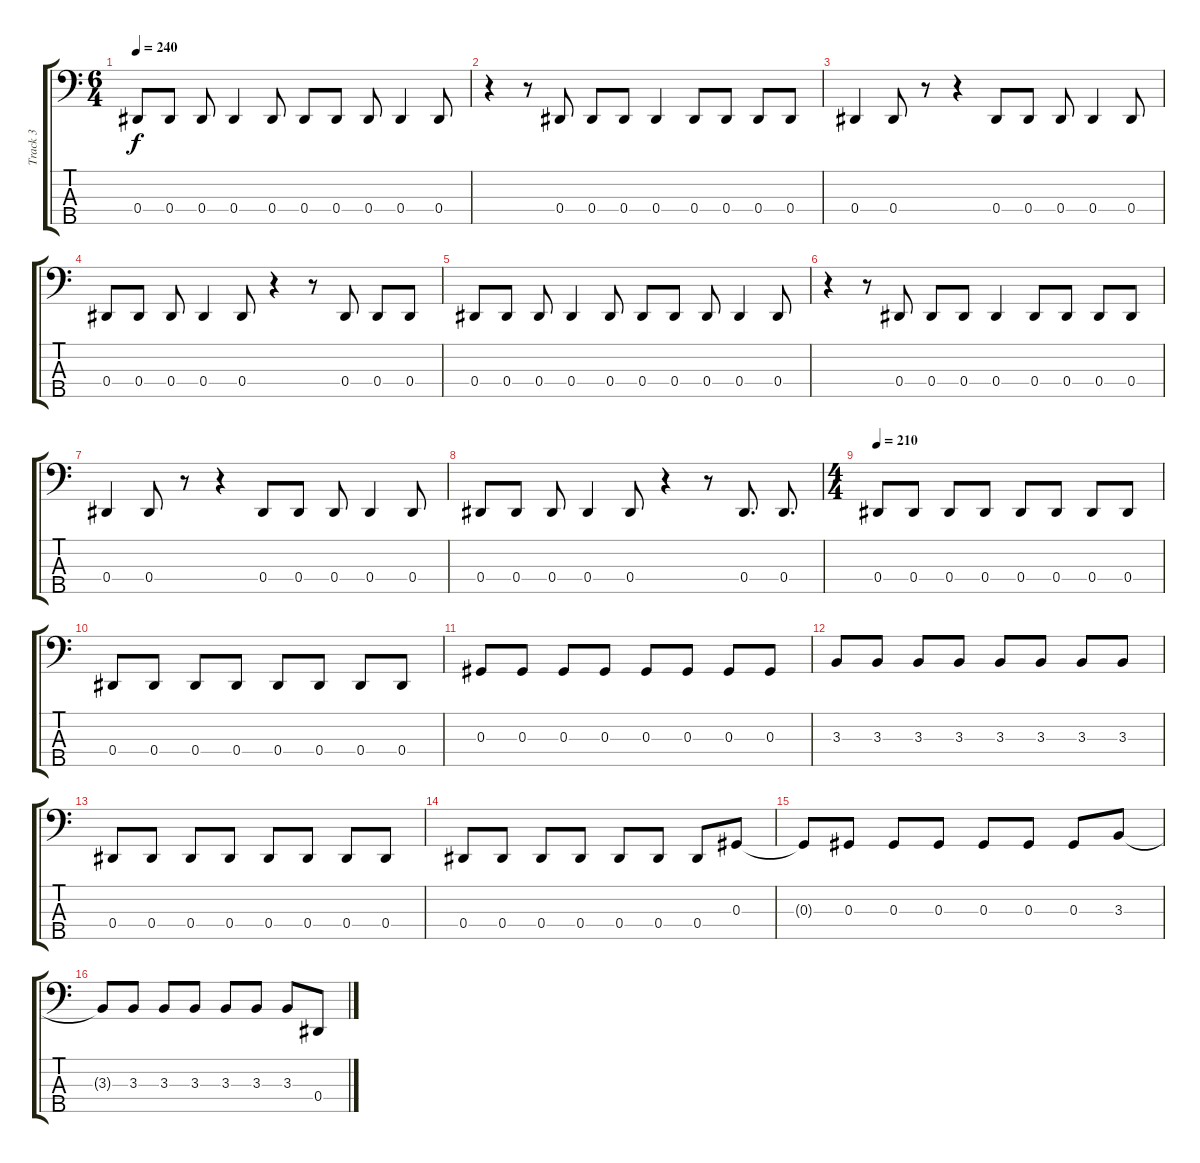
\track ("Track 3" "Track 3") {instrument electricbassfinger}
\staff {score tabs}
\tuning (Gb2 Db2 Ab1 Eb1 Bb0) {hide}
\ts (6 4)
\tempo 240
\clef f4
\ks c
0.4.8{dy f} 0.4.8 0.4.8 0.4.4 0.4.8 0.4.8 0.4.8 0.4.8 0.4.4 0.4.8 |
r.4 r.8 0.4.8 0.4.8 0.4.8 0.4.4 0.4.8 0.4.8 0.4.8 0.4.8 |
0.4.4 0.4.8 r.8 r.4 0.4.8 0.4.8 0.4.8 0.4.4 0.4.8 |
0.4.8 0.4.8 0.4.8 0.4.4 0.4.8 r.4 r.8 0.4.8 0.4.8 0.4.8 |
0.4.8 0.4.8 0.4.8 0.4.4 0.4.8 0.4.8 0.4.8 0.4.8 0.4.4 0.4.8 |
r.4 r.8 0.4.8 0.4.8 0.4.8 0.4.4 0.4.8 0.4.8 0.4.8 0.4.8 |
0.4.4 0.4.8 r.8 r.4 0.4.8 0.4.8 0.4.8 0.4.4 0.4.8 |
0.4.8 0.4.8 0.4.8 0.4.4 0.4.8 r.4 r.8 0.4.8{d} 0.4.8{d} |
\ts (4 4)
\tempo 210
0.4.8 0.4.8 0.4.8 0.4.8 0.4.8 0.4.8 0.4.8 0.4.8 |
0.4.8 0.4.8 0.4.8 0.4.8 0.4.8 0.4.8 0.4.8 0.4.8 |
0.3.8 0.3.8 0.3.8 0.3.8 0.3.8 0.3.8 0.3.8 0.3.8 |
3.3.8 3.3.8 3.3.8 3.3.8 3.3.8 3.3.8 3.3.8 3.3.8 |
0.4.8 0.4.8 0.4.8 0.4.8 0.4.8 0.4.8 0.4.8 0.4.8 |
0.4.8 0.4.8 0.4.8 0.4.8 0.4.8 0.4.8 0.4.8 0.3.8 |
0.3{t}.8 0.3.8 0.3.8 0.3.8 0.3.8 0.3.8 0.3.8 3.3.8 |
3.3{t}.8 3.3.8 3.3.8 3.3.8 3.3.8 3.3.8 3.3.8 0.4.8
